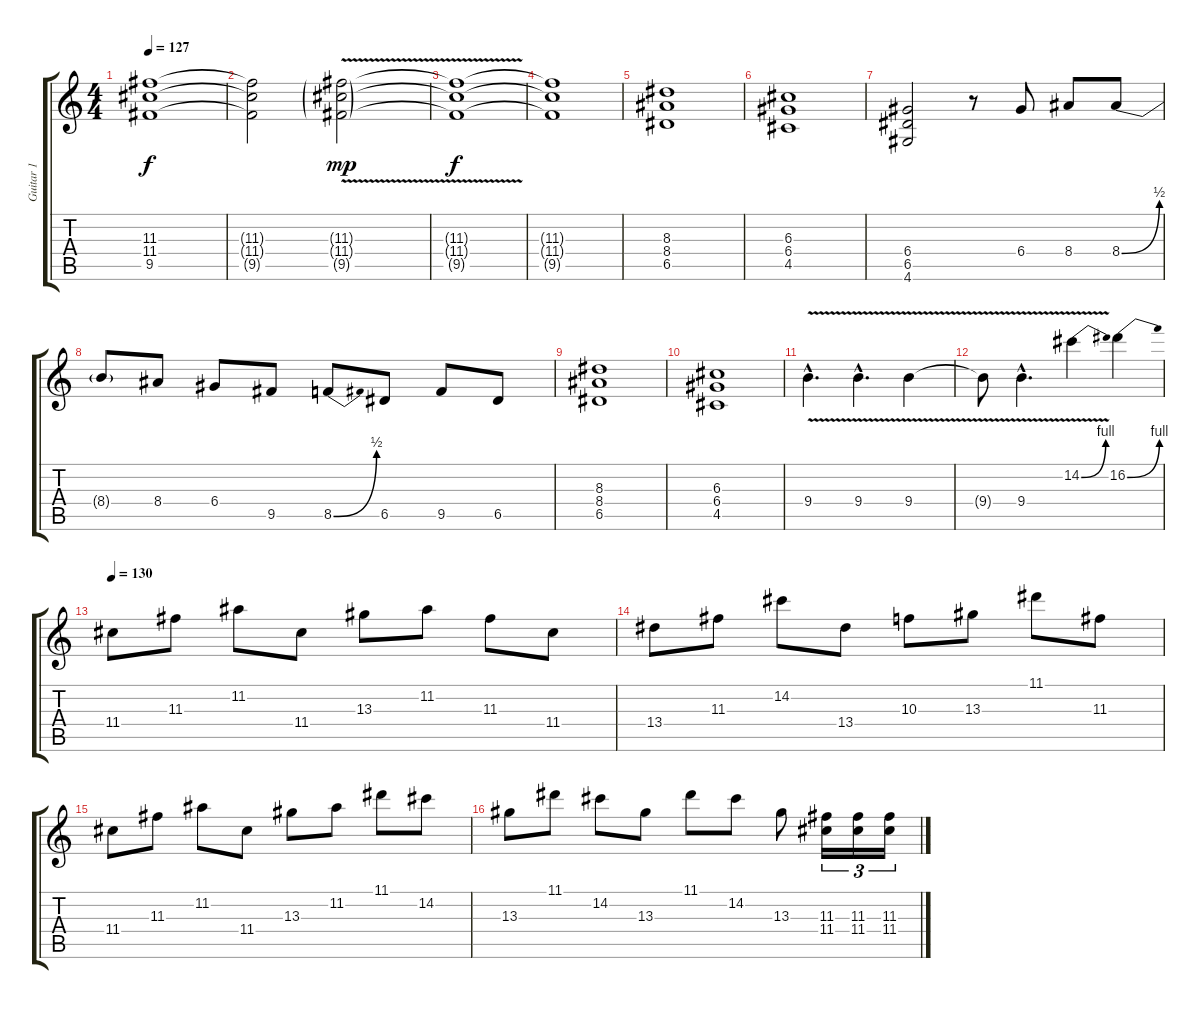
\track ("Guitar 1" "Guitar 1") {instrument distortionguitar}
\staff {score tabs}
\tuning (E4 B3 G3 D3 A2 E2) {hide}
\ts (4 4)
\tempo 127
\clef g2
\ks c
(11.3 11.4 9.5).1{dy f} |
(11.3{t} 11.4{t} 9.5{t}).2 (11.3{v g} 11.4{v g} 9.5{v g}).2{dy mp} |
(11.3{t} 11.4{t} 9.5{t}).1{dy f} |
(11.3{t} 11.4{t} 9.5{t}).1 |
(8.3 8.4 6.5).1 |
(6.3 6.4 4.5).1 |
(6.4 6.5 4.6).2 r.8 6.4.8 8.4.8 8.4{be (bend 0 0 60 2)}.8 |
8.4{t}.8 8.4.8 6.4.8 9.5.8 8.5{be (bend 0 0 60 2)}.8 6.5.8 9.5.8 6.5.8 |
(8.3 8.4 6.5).1 |
(6.3 6.4 4.5).1 |
9.4{v hac}.4{d} 9.4{v hac}.4{d} 9.4{v}.4 |
9.4{t}.8 9.4{v hac}.4{d} 14.2{be (bend 0 0 60 4) v}.4 16.2{be (bend 0 0 60 4)}.4 |
\tempo 130
11.4.8 11.3.8 11.2.8 11.4.8 13.3.8 11.2.8 11.3.8 11.4.8 |
13.4.8 11.3.8 14.2.8 13.4.8 10.3.8 13.3.8 11.1.8 11.3.8 |
11.4.8 11.3.8 11.2.8 11.4.8 13.3.8 11.2.8 11.1.8 14.2.8 |
13.3.8 11.1.8 14.2.8 13.3.8 11.1.8 14.2.8 13.3.8 (11.3 11.4).16{tu (3 2)} (11.3 11.4).16{tu (3 2)} (11.3 11.4).16{tu (3 2)}
